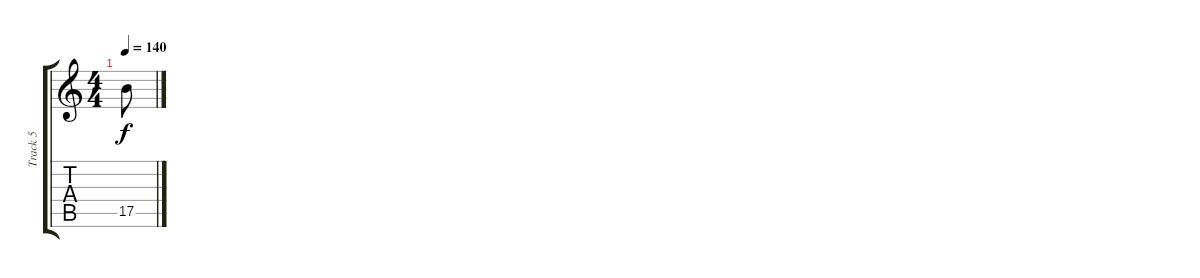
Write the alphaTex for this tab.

\track ("Track 5" "Track 5") {instrument distortionguitar}
\staff {score tabs}
\tuning (Db4 Ab3 E3 B2 Gb2 B1) {hide}
\ts (4 4)
\tempo 140
\clef g2
\ks c
17.5.8{dy f}
